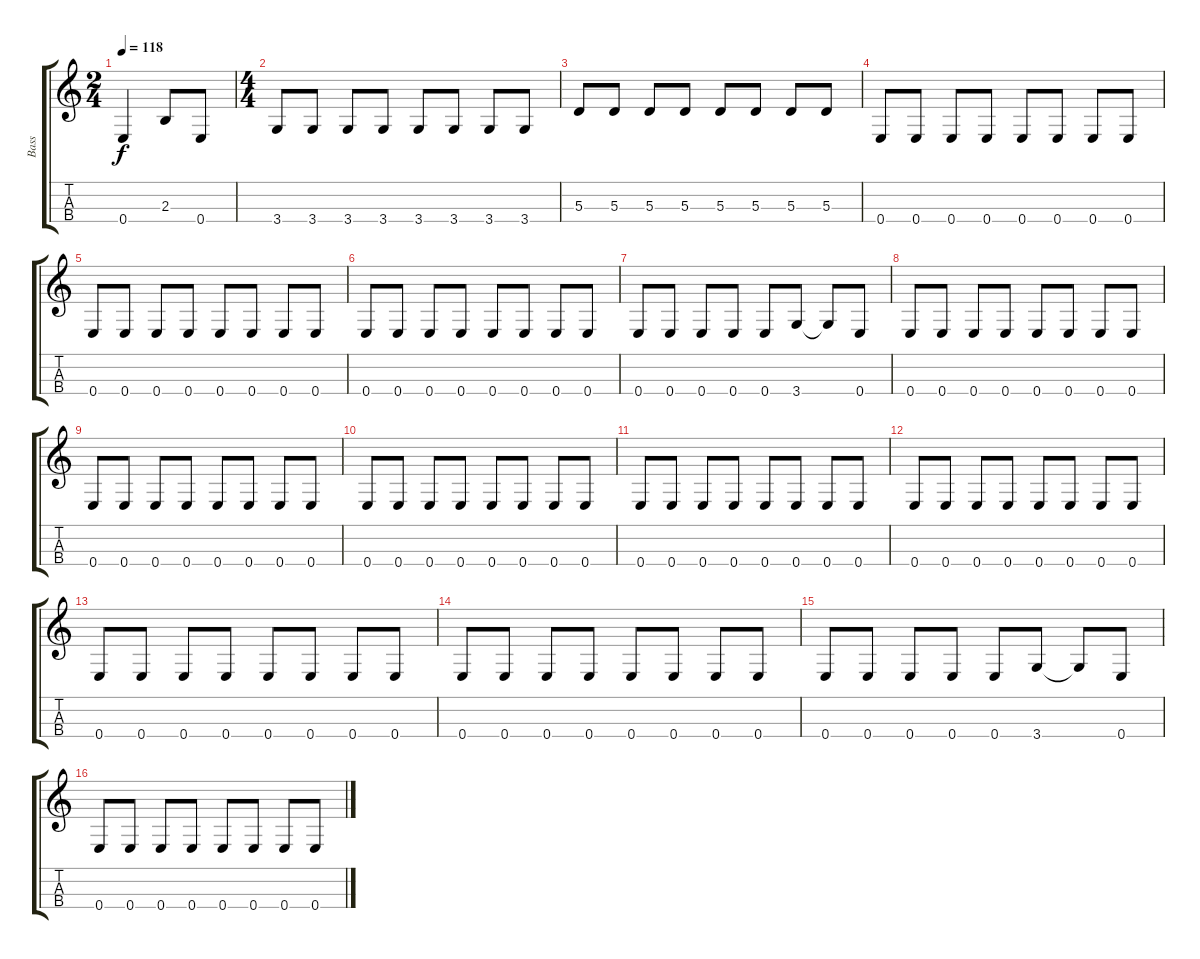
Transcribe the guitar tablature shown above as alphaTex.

\track ("Bass" "Bass") {instrument fretlessbass}
\staff {score tabs}
\tuning (D3 D3 A2 E2) {hide}
\ts (2 4)
\tempo 118
\clef g2
\ks c
0.4.4{dy f} 2.3.8 0.4.8 |
\ts (4 4)
3.4.8 3.4.8 3.4.8 3.4.8 3.4.8 3.4.8 3.4.8 3.4.8 |
5.3.8 5.3.8 5.3.8 5.3.8 5.3.8 5.3.8 5.3.8 5.3.8 |
0.4.8 0.4.8 0.4.8 0.4.8 0.4.8 0.4.8 0.4.8 0.4.8 |
0.4.8 0.4.8 0.4.8 0.4.8 0.4.8 0.4.8 0.4.8 0.4.8 |
0.4.8 0.4.8 0.4.8 0.4.8 0.4.8 0.4.8 0.4.8 0.4.8 |
0.4.8 0.4.8 0.4.8 0.4.8 0.4.8 3.4.8 3.4{t}.8 0.4.8 |
0.4.8 0.4.8 0.4.8 0.4.8 0.4.8 0.4.8 0.4.8 0.4.8 |
0.4.8 0.4.8 0.4.8 0.4.8 0.4.8 0.4.8 0.4.8 0.4.8 |
0.4.8 0.4.8 0.4.8 0.4.8 0.4.8 0.4.8 0.4.8 0.4.8 |
0.4.8 0.4.8 0.4.8 0.4.8 0.4.8 0.4.8 0.4.8 0.4.8 |
0.4.8 0.4.8 0.4.8 0.4.8 0.4.8 0.4.8 0.4.8 0.4.8 |
0.4.8 0.4.8 0.4.8 0.4.8 0.4.8 0.4.8 0.4.8 0.4.8 |
0.4.8 0.4.8 0.4.8 0.4.8 0.4.8 0.4.8 0.4.8 0.4.8 |
0.4.8 0.4.8 0.4.8 0.4.8 0.4.8 3.4.8 3.4{t}.8 0.4.8 |
0.4.8 0.4.8 0.4.8 0.4.8 0.4.8 0.4.8 0.4.8 0.4.8
